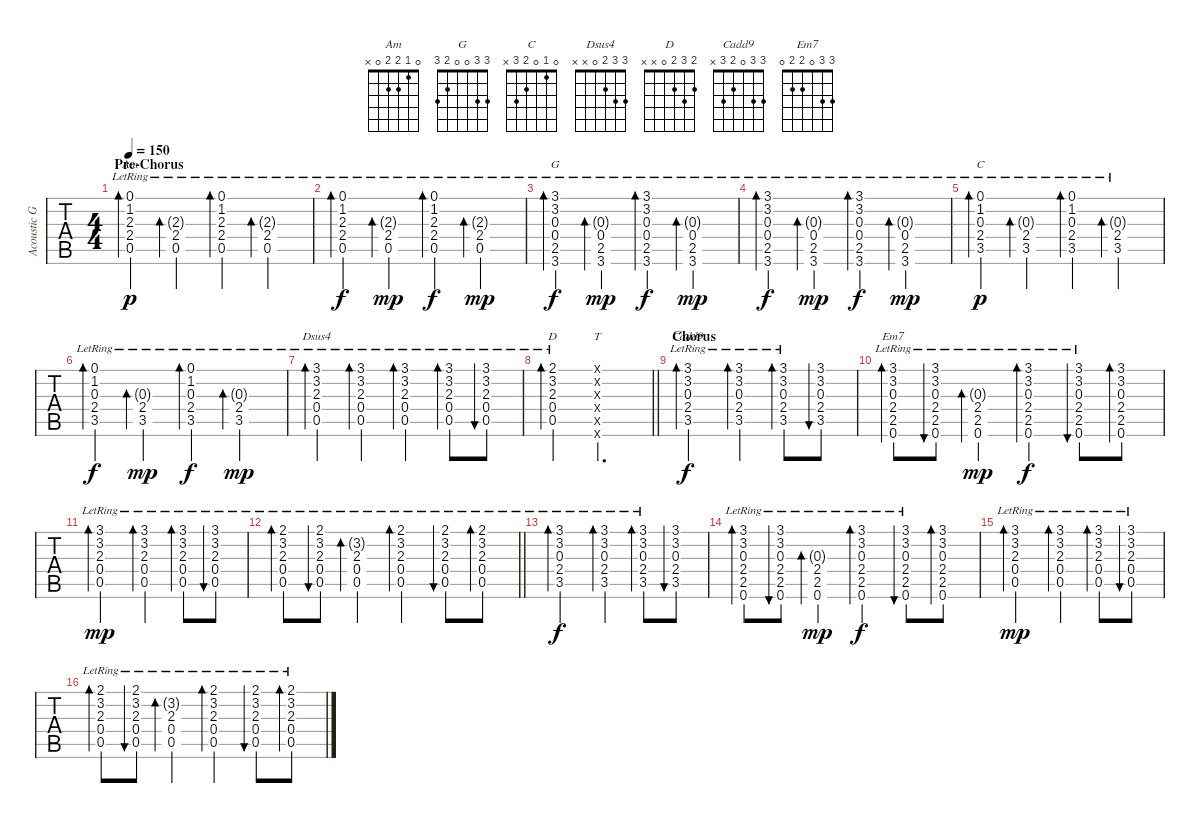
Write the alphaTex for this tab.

\track ("Acoustic Guitar #1" "Acoustic G") {instrument acousticguitarsteel}
\staff {tabs}
\tuning (E4 B3 G3 D3 A2 E2) {hide}
\chord ("Am" 0 1 2 2 0 x)
\chord ("G" 3 3 0 0 2 3)
\chord ("C" 0 1 0 2 3 x)
\chord ("Dsus4" 3 3 2 0 x x)
\chord ("D" 2 3 2 0 x x)
\chord ("Cadd9" 3 3 0 2 3 x)
\chord ("Em7" 3 3 0 2 2 0)
\ts (4 4)
\section ("" "Pre-Chorus")
\tempo 150
\clef g2
\ks c
(0.1{lr} 1.2{lr} 2.3{lr} 2.4{lr} 0.5{lr}).4{bd 60 ch "Am" dy p} (2.3{g lr} 2.4{lr} 0.5{lr}).4{bd 60} (0.1{lr} 1.2{lr} 2.3{lr} 2.4{lr} 0.5{lr}).4{bd 60} (2.3{g lr} 2.4{lr} 0.5{lr}).4{bd 60} |
(0.1{lr} 1.2{lr} 2.3{lr} 2.4{lr} 0.5{lr}).4{bd 60 dy f} (2.3{g lr} 2.4{lr} 0.5{lr}).4{bd 60 dy mp} (0.1{lr} 1.2{lr} 2.3{lr} 2.4{lr} 0.5{lr}).4{bd 60 dy f} (2.3{g lr} 2.4{lr} 0.5{lr}).4{bd 60 dy mp} |
(3.1{lr} 3.2{lr} 0.3{lr} 0.4{lr} 2.5{lr} 3.6{lr}).4{bd 60 ch "G" dy f} (0.3{g lr} 0.4{lr} 2.5{lr} 3.6{lr}).4{bd 60 dy mp} (3.1{lr} 3.2{lr} 0.3{lr} 0.4{lr} 2.5{lr} 3.6{lr}).4{bd 60 dy f} (0.3{g lr} 0.4{lr} 2.5{lr} 3.6{lr}).4{bd 60 dy mp} |
(3.1{lr} 3.2{lr} 0.3{lr} 0.4{lr} 2.5{lr} 3.6{lr}).4{bd 60 dy f} (0.3{g lr} 0.4{lr} 2.5{lr} 3.6{lr}).4{bd 60 dy mp} (3.1{lr} 3.2{lr} 0.3{lr} 0.4{lr} 2.5{lr} 3.6{lr}).4{bd 60 dy f} (0.3{g lr} 0.4{lr} 2.5{lr} 3.6{lr}).4{bd 60 dy mp} |
(0.1{lr} 1.2{lr} 0.3{lr} 2.4{lr} 3.5{lr}).4{bd 60 ch "C" dy p} (0.3{g lr} 2.4{lr} 3.5{lr}).4{bd 60} (0.1{lr} 1.2{lr} 0.3{lr} 2.4{lr} 3.5{lr}).4{bd 60} (0.3{g lr} 2.4{lr} 3.5{lr}).4{bd 60} |
(0.1{lr} 1.2{lr} 0.3{lr} 2.4{lr} 3.5{lr}).4{bd 60 dy f} (0.3{g lr} 2.4{lr} 3.5{lr}).4{bd 60 dy mp} (0.1{lr} 1.2{lr} 0.3{lr} 2.4{lr} 3.5{lr}).4{bd 60 dy f} (0.3{g lr} 2.4{lr} 3.5{lr}).4{bd 60 dy mp} |
(3.1{lr} 3.2{lr} 2.3{lr} 0.4{lr} 0.5{lr}).4{bd 60 ch "Dsus4"} (3.1{lr} 3.2{lr} 2.3{lr} 0.4{lr} 0.5{lr}).4{bd 60} (3.1{lr} 3.2{lr} 2.3{lr} 0.4{lr} 0.5{lr}).4{bd 60} (3.1{lr} 3.2{lr} 2.3{lr} 0.4{lr} 0.5{lr}).8{bd 60} (3.1{lr} 3.2{lr} 2.3{lr} 0.4{lr} 0.5{lr}).8{bu 60} |
\barLineRight lightlight
(2.1{lr} 3.2{lr} 2.3{lr} 0.4{lr} 0.5{lr}).4{bd 60 ch "D"} (0.1{x} 0.2{x} 0.3{x} 0.4{x} 0.5{x} 0.6{x}).2{tt d} |
\section ("" "Chorus")
(3.1{lr} 3.2{lr} 0.3{lr} 2.4{lr} 3.5{lr}).2{bd 60 ch "Cadd9" dy f} (3.1{lr} 3.2{lr} 0.3{lr} 2.4{lr} 3.5{lr}).4{bd 60} (3.1{lr} 3.2{lr} 0.3{lr} 2.4{lr} 3.5{lr}).8{bd 60} (3.1 3.2 0.3 2.4 3.5).8{bu 60} |
(3.1{lr} 3.2{lr} 0.3{lr} 2.4{lr} 2.5{lr} 0.6{lr}).8{bd 60 ch "Em7"} (3.1{lr} 3.2{lr} 0.3{lr} 2.4{lr} 2.5{lr} 0.6{lr}).8{bu 60} (0.3{g lr} 2.4{lr} 2.5{lr} 0.6{lr}).4{bd 60 dy mp} (3.1{lr} 3.2{lr} 0.3{lr} 2.4{lr} 2.5{lr} 0.6{lr}).4{bd 60 dy f} (3.1{lr} 3.2{lr} 0.3{lr} 2.4{lr} 2.5{lr} 0.6{lr}).8{bu 60} (3.1 3.2 0.3 2.4 2.5 0.6).8{bd 60} |
(3.1{lr} 3.2{lr} 2.3{lr} 0.4{lr} 0.5{lr}).2{bd 60 dy mp} (3.1{lr} 3.2{lr} 2.3{lr} 0.4{lr} 0.5{lr}).4{bd 60} (3.1{lr} 3.2{lr} 2.3{lr} 0.4{lr} 0.5{lr}).8{bd 60} (3.1{lr} 3.2{lr} 2.3{lr} 0.4{lr} 0.5{lr}).8{bu 60} |
\barLineRight lightlight
(2.1{lr} 3.2{lr} 2.3{lr} 0.4{lr} 0.5{lr}).8{bd 60} (2.1{lr} 3.2{lr} 2.3{lr} 0.4{lr} 0.5{lr}).8{bu 60} (3.2{g lr} 2.3{lr} 0.4{lr} 0.5{lr}).4{bd 60} (2.1{lr} 3.2{lr} 2.3{lr} 0.4{lr} 0.5{lr}).4{bd 60} (2.1{lr} 3.2{lr} 2.3{lr} 0.4{lr} 0.5{lr}).8{bu 60} (2.1{lr} 3.2{lr} 2.3{lr} 0.4{lr} 0.5{lr}).8{bd 60} |
(3.1{lr} 3.2{lr} 0.3{lr} 2.4{lr} 3.5{lr}).2{bd 60 dy f} (3.1{lr} 3.2{lr} 0.3{lr} 2.4{lr} 3.5{lr}).4{bd 60} (3.1{lr} 3.2{lr} 0.3{lr} 2.4{lr} 3.5{lr}).8{bd 60} (3.1 3.2 0.3 2.4 3.5).8{bu 60} |
(3.1{lr} 3.2{lr} 0.3{lr} 2.4{lr} 2.5{lr} 0.6{lr}).8{bd 60} (3.1{lr} 3.2{lr} 0.3{lr} 2.4{lr} 2.5{lr} 0.6{lr}).8{bu 60} (0.3{g lr} 2.4{lr} 2.5{lr} 0.6{lr}).4{bd 60 dy mp} (3.1{lr} 3.2{lr} 0.3{lr} 2.4{lr} 2.5{lr} 0.6{lr}).4{bd 60 dy f} (3.1{lr} 3.2{lr} 0.3{lr} 2.4{lr} 2.5{lr} 0.6{lr}).8{bu 60} (3.1 3.2 0.3 2.4 2.5 0.6).8{bd 60} |
(3.1{lr} 3.2{lr} 2.3{lr} 0.4{lr} 0.5{lr}).2{bd 60 dy mp} (3.1{lr} 3.2{lr} 2.3{lr} 0.4{lr} 0.5{lr}).4{bd 60} (3.1{lr} 3.2{lr} 2.3{lr} 0.4{lr} 0.5{lr}).8{bd 60} (3.1{lr} 3.2{lr} 2.3{lr} 0.4{lr} 0.5{lr}).8{bu 60} |
(2.1{lr} 3.2{lr} 2.3{lr} 0.4{lr} 0.5{lr}).8{bd 60} (2.1{lr} 3.2{lr} 2.3{lr} 0.4{lr} 0.5{lr}).8{bu 60} (3.2{g lr} 2.3{lr} 0.4{lr} 0.5{lr}).4{bd 60} (2.1{lr} 3.2{lr} 2.3{lr} 0.4{lr} 0.5{lr}).4{bd 60} (2.1{lr} 3.2{lr} 2.3{lr} 0.4{lr} 0.5{lr}).8{bu 60} (2.1{lr} 3.2{lr} 2.3{lr} 0.4{lr} 0.5{lr}).8{bd 60}
